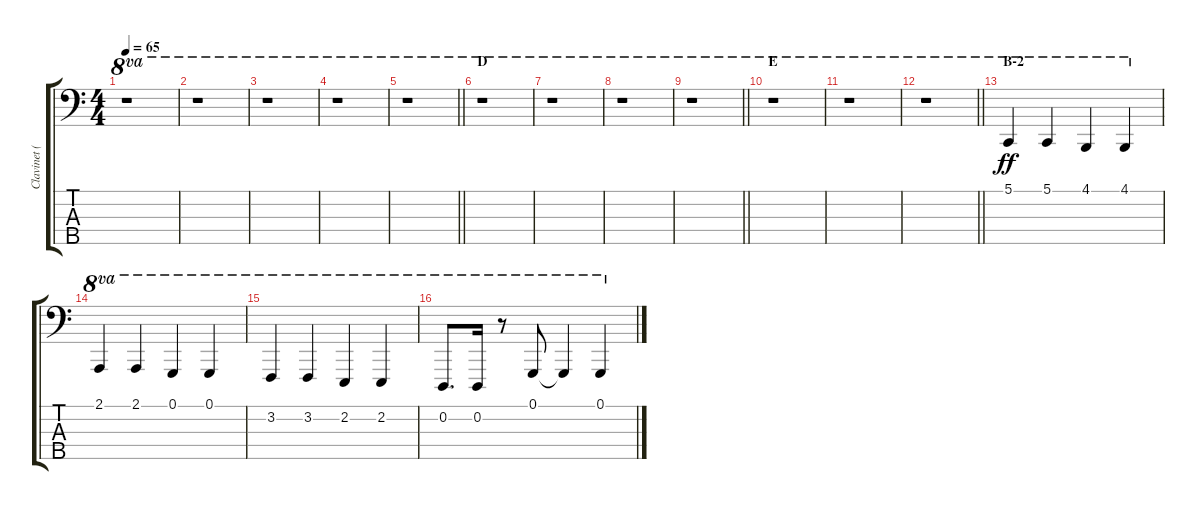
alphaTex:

\track ("Clavinet (Left Hand)" "Clavinet (") {instrument clavinet}
\staff {score tabs}
\tuning (G2 D2 A1 E1 B0) {hide}
\ts (4 4)
\tempo 65
\clef f4
\ks c
r.1{ot 8va dy f} |
r.1{ot 8va} |
r.1{ot 8va} |
r.1{ot 8va} |
\barLineRight lightlight
r.1{ot 8va} |
\section ("" "D")
r.1{ot 8va} |
r.1{ot 8va} |
r.1{ot 8va} |
\barLineRight lightlight
r.1{ot 8va} |
\section ("" "E")
r.1{ot 8va} |
r.1{ot 8va} |
\barLineRight lightlight
r.1{ot 8va} |
\section ("" "B-2")
5.1.4{ot 8va dy ff} 5.1.4{ot 8va} 4.1.4{ot 8va} 4.1.4{ot 8va} |
2.1.4{ot 8va} 2.1.4{ot 8va} 0.1.4{ot 8va} 0.1.4{ot 8va} |
3.2.4{ot 8va} 3.2.4{ot 8va} 2.2.4{ot 8va} 2.2.4{ot 8va} |
0.2.8{d ot 8va} 0.2.16{ot 8va} r.8{ot 8va} 0.1.8{ot 8va} 0.1{t}.4{ot 8va} 0.1.4{ot 8va}
